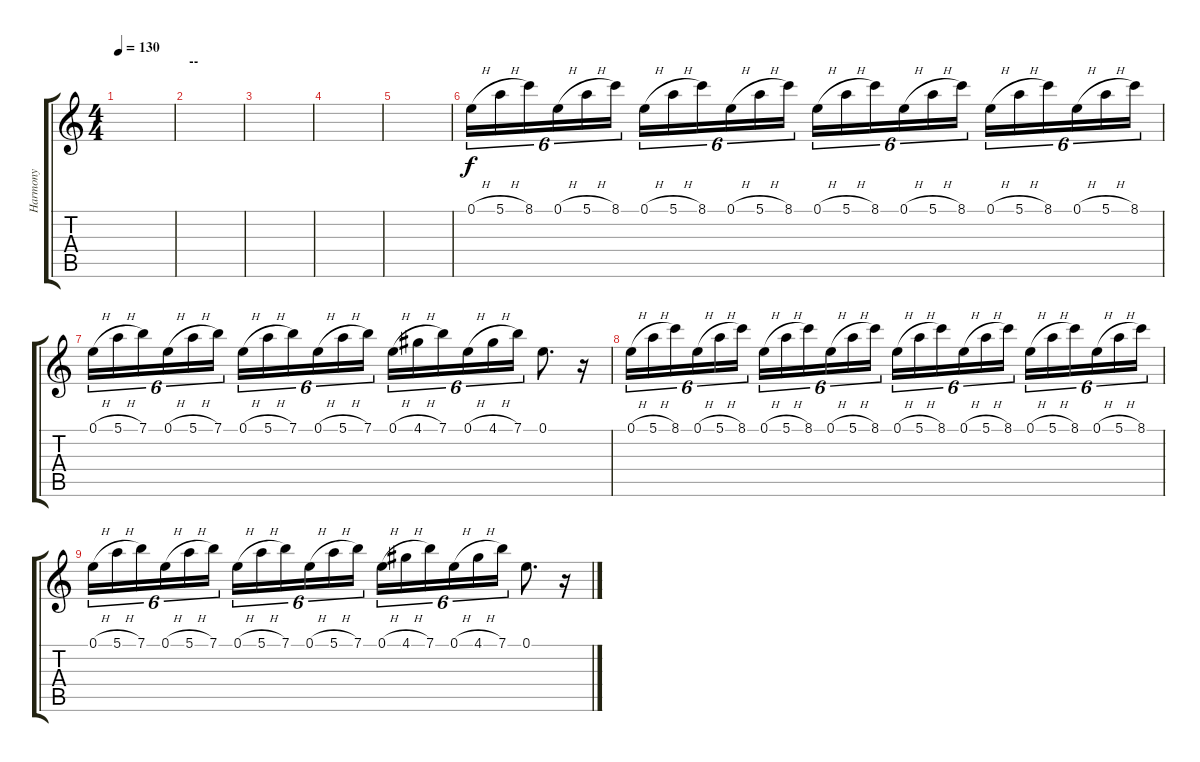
\track ("Harmony" "Harmony") {instrument distortionguitar}
\staff {score tabs}
\tuning (E4 B3 G3 D3 A2 E2) {hide}
\ts (4 4)
\tempo 130
\clef g2
\ks c
|
\section ("" "--")
|
|
|
|
0.1{h}.16{tu (6 4)} 5.1{h}.16{tu (6 4)} 8.1.16{tu (6 4)} 0.1{h}.16{tu (6 4)} 5.1{h}.16{tu (6 4)} 8.1.16{tu (6 4)} 0.1{h}.16{tu (6 4)} 5.1{h}.16{tu (6 4)} 8.1.16{tu (6 4)} 0.1{h}.16{tu (6 4)} 5.1{h}.16{tu (6 4)} 8.1.16{tu (6 4)} 0.1{h}.16{tu (6 4)} 5.1{h}.16{tu (6 4)} 8.1.16{tu (6 4)} 0.1{h}.16{tu (6 4)} 5.1{h}.16{tu (6 4)} 8.1.16{tu (6 4)} 0.1{h}.16{tu (6 4)} 5.1{h}.16{tu (6 4)} 8.1.16{tu (6 4)} 0.1{h}.16{tu (6 4)} 5.1{h}.16{tu (6 4)} 8.1.16{tu (6 4)} |
0.1{h}.16{tu (6 4)} 5.1{h}.16{tu (6 4)} 7.1.16{tu (6 4)} 0.1{h}.16{tu (6 4)} 5.1{h}.16{tu (6 4)} 7.1.16{tu (6 4)} 0.1{h}.16{tu (6 4)} 5.1{h}.16{tu (6 4)} 7.1.16{tu (6 4)} 0.1{h}.16{tu (6 4)} 5.1{h}.16{tu (6 4)} 7.1.16{tu (6 4)} 0.1{h}.16{tu (6 4)} 4.1{h}.16{tu (6 4)} 7.1.16{tu (6 4)} 0.1{h}.16{tu (6 4)} 4.1{h}.16{tu (6 4)} 7.1.16{tu (6 4)} 0.1.8{d} r.16 |
0.1{h}.16{tu (6 4)} 5.1{h}.16{tu (6 4)} 8.1.16{tu (6 4)} 0.1{h}.16{tu (6 4)} 5.1{h}.16{tu (6 4)} 8.1.16{tu (6 4)} 0.1{h}.16{tu (6 4)} 5.1{h}.16{tu (6 4)} 8.1.16{tu (6 4)} 0.1{h}.16{tu (6 4)} 5.1{h}.16{tu (6 4)} 8.1.16{tu (6 4)} 0.1{h}.16{tu (6 4)} 5.1{h}.16{tu (6 4)} 8.1.16{tu (6 4)} 0.1{h}.16{tu (6 4)} 5.1{h}.16{tu (6 4)} 8.1.16{tu (6 4)} 0.1{h}.16{tu (6 4)} 5.1{h}.16{tu (6 4)} 8.1.16{tu (6 4)} 0.1{h}.16{tu (6 4)} 5.1{h}.16{tu (6 4)} 8.1.16{tu (6 4)} |
0.1{h}.16{tu (6 4)} 5.1{h}.16{tu (6 4)} 7.1.16{tu (6 4)} 0.1{h}.16{tu (6 4)} 5.1{h}.16{tu (6 4)} 7.1.16{tu (6 4)} 0.1{h}.16{tu (6 4)} 5.1{h}.16{tu (6 4)} 7.1.16{tu (6 4)} 0.1{h}.16{tu (6 4)} 5.1{h}.16{tu (6 4)} 7.1.16{tu (6 4)} 0.1{h}.16{tu (6 4)} 4.1{h}.16{tu (6 4)} 7.1.16{tu (6 4)} 0.1{h}.16{tu (6 4)} 4.1{h}.16{tu (6 4)} 7.1.16{tu (6 4)} 0.1.8{d} r.16
